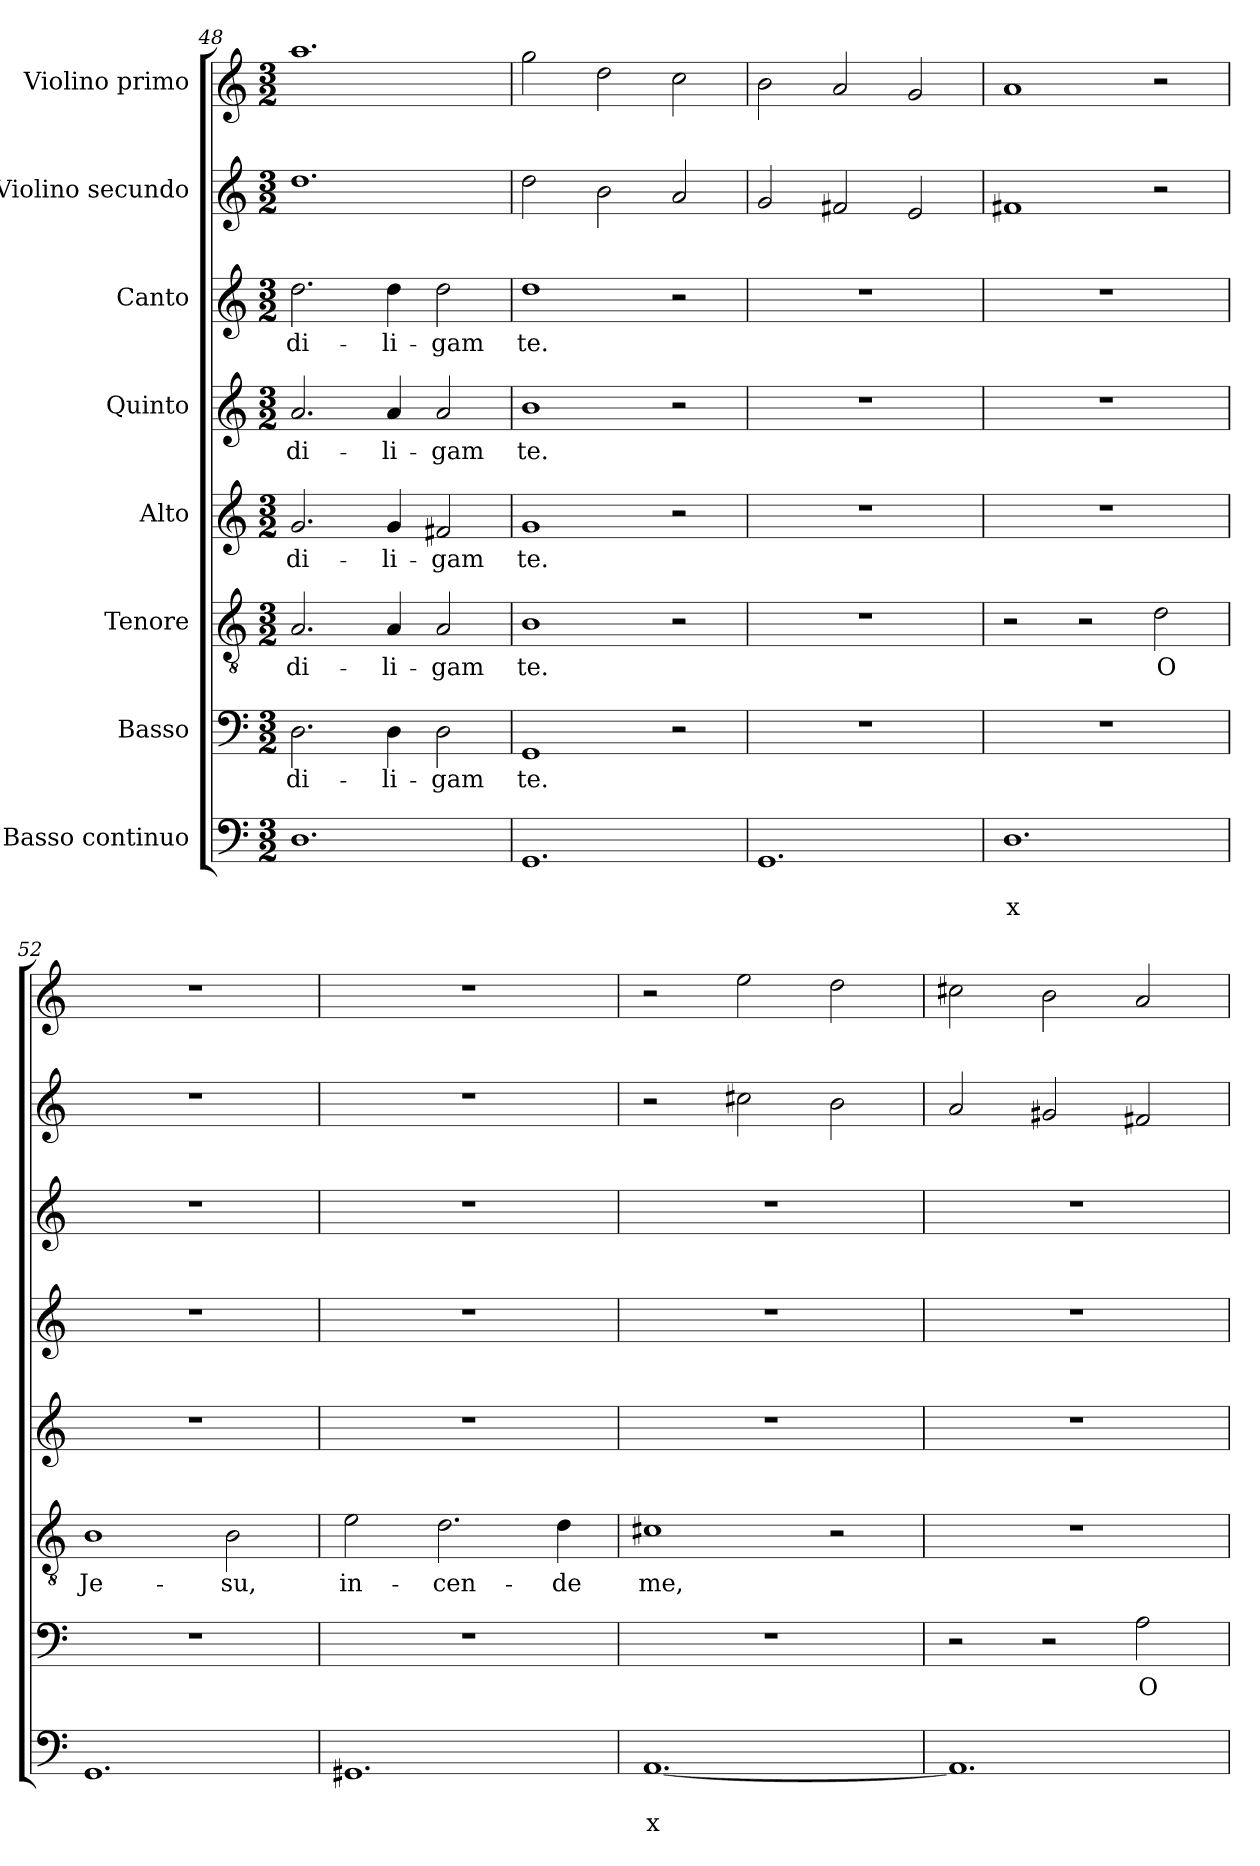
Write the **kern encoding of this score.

**kern	**text	**text	**kern	**text	**kern	**text	**kern	**text	**kern	**text	**kern	**text	**kern	**kern
*part8	*part8	*part8	*part7	*part7	*part6	*part6	*part5	*part5	*part4	*part4	*part3	*part3	*part2	*part1
*staff8	*staff8	*staff8	*staff7	*staff7	*staff6	*staff6	*staff5	*staff5	*staff4	*staff4	*staff3	*staff3	*staff2	*staff1
*I"Basso continuo	*	*	*I"Basso	*	*I"Tenore	*	*I"Alto	*	*I"Quinto	*	*I"Canto	*	*I"Violino secundo	*I"Violino primo
*clefF4	*	*	*clefF4	*	*clefGv2	*	*clefG2	*	*clefG2	*	*clefG2	*	*clefG2	*clefG2
*k[]	*	*	*k[]	*	*k[]	*	*k[]	*	*k[]	*	*k[]	*	*k[]	*k[]
*C:	*	*	*C:	*	*C:	*	*C:	*	*C:	*	*C:	*	*C:	*C:
*M3/2	*	*	*M3/2	*	*M3/2	*	*M3/2	*	*M3/2	*	*M3/2	*	*M3/2	*M3/2
=48	=48	=48	=48	=48	=48	=48	=48	=48	=48	=48	=48	=48	=48	=48
!	!	!	!	!LO:LY:b	!	!LO:LY:b	!	!LO:LY:b	!	!LO:LY:b	!	!LO:LY:b	!	!
1.D	.	.	2.D\	di-	2.A/	di-	2.g/	di-	2.a/	di-	2.dd\	di-	1.dd	1.aa
!	!	!	!	!LO:LY:b	!	!LO:LY:b	!	!LO:LY:b	!	!LO:LY:b	!	!LO:LY:b	!	!
.	.	.	4D\	-li-	4A/	-li-	4g/	-li-	4a/	-li-	4dd\	-li-	.	.
!	!	!	!	!LO:LY:b	!	!LO:LY:b	!	!LO:LY:b	!	!LO:LY:b	!	!LO:LY:b	!	!
.	.	.	2D\	-gam	2A/	-gam	2f#X/	-gam	2a/	-gam	2dd\	-gam	.	.
=49	=49	=49	=49	=49	=49	=49	=49	=49	=49	=49	=49	=49	=49	=49
!	!	!	!	!LO:LY:b	!	!LO:LY:b	!	!LO:LY:b	!	!LO:LY:b	!	!LO:LY:b	!	!
1.GG	.	.	1GG	te.	1B	te.	1g	te.	1b	te.	1dd	te.	2dd\	2gg\
.	.	.	.	.	.	.	.	.	.	.	.	.	2b\	2dd\
.	.	.	2r	.	2r	.	2r	.	2r	.	2r	.	2a/	2cc\
=50	=50	=50	=50	=50	=50	=50	=50	=50	=50	=50	=50	=50	=50	=50
1.GG	.	.	1.r	.	1.r	.	1.r	.	1.r	.	1.r	.	2g/	2b\
.	.	.	.	.	.	.	.	.	.	.	.	.	2f#X/	2a/
.	.	.	.	.	.	.	.	.	.	.	.	.	2e/	2g/
=51	=51	=51	=51	=51	=51	=51	=51	=51	=51	=51	=51	=51	=51	=51
!	!	!LO:LY:b	!	!	!	!	!	!	!	!	!	!	!	!
1.D	.	x	1.r	.	2r	.	1.r	.	1.r	.	1.r	.	1f#X	1a
.	.	.	.	.	2r	.	.	.	.	.	.	.	.	.
!	!	!	!	!	!	!LO:LY:b	!	!	!	!	!	!	!	!
.	.	.	.	.	2d\	O	.	.	.	.	.	.	2r	2r
!!LO:PB:g=z
=52	=52	=52	=52	=52	=52	=52	=52	=52	=52	=52	=52	=52	=52	=52
!	!	!	!	!	!	!LO:LY:b	!	!	!	!	!	!	!	!
1.GG	.	.	1.r	.	1B	Je-	1.r	.	1.r	.	1.r	.	1.r	1.r
!	!	!	!	!	!	!LO:LY:b	!	!	!	!	!	!	!	!
.	.	.	.	.	2B\	-su,	.	.	.	.	.	.	.	.
=53	=53	=53	=53	=53	=53	=53	=53	=53	=53	=53	=53	=53	=53	=53
!	!	!	!	!	!	!LO:LY:b	!	!	!	!	!	!	!	!
1.GG#X	.	.	1.r	.	2e\	in-	1.r	.	1.r	.	1.r	.	1.r	1.r
!	!	!	!	!	!	!LO:LY:b	!	!	!	!	!	!	!	!
.	.	.	.	.	2.d\	-cen-	.	.	.	.	.	.	.	.
!	!	!	!	!	!	!LO:LY:b	!	!	!	!	!	!	!	!
.	.	.	.	.	4d\	-de	.	.	.	.	.	.	.	.
=54	=54	=54	=54	=54	=54	=54	=54	=54	=54	=54	=54	=54	=54	=54
!	!	!LO:LY:b	!	!	!	!LO:LY:b	!	!	!	!	!	!	!	!
[1.AA	.	x	1.r	.	1c#X	me,	1.r	.	1.r	.	1.r	.	2r	2r
.	.	.	.	.	.	.	.	.	.	.	.	.	2cc#X\	2ee\
.	.	.	.	.	2r	.	.	.	.	.	.	.	2b\	2dd\
=55	=55	=55	=55	=55	=55	=55	=55	=55	=55	=55	=55	=55	=55	=55
1.AA]	.	.	2r	.	1.r	.	1.r	.	1.r	.	1.r	.	2a/	2cc#X\
.	.	.	2r	.	.	.	.	.	.	.	.	.	2g#X/	2b\
!	!	!	!	!LO:LY:b	!	!	!	!	!	!	!	!	!	!
.	.	.	2A\	O	.	.	.	.	.	.	.	.	2f#X/	2a/
=	=	=	=	=	=	=	=	=	=	=	=	=	=	=
*-	*-	*-	*-	*-	*-	*-	*-	*-	*-	*-	*-	*-	*-	*-
